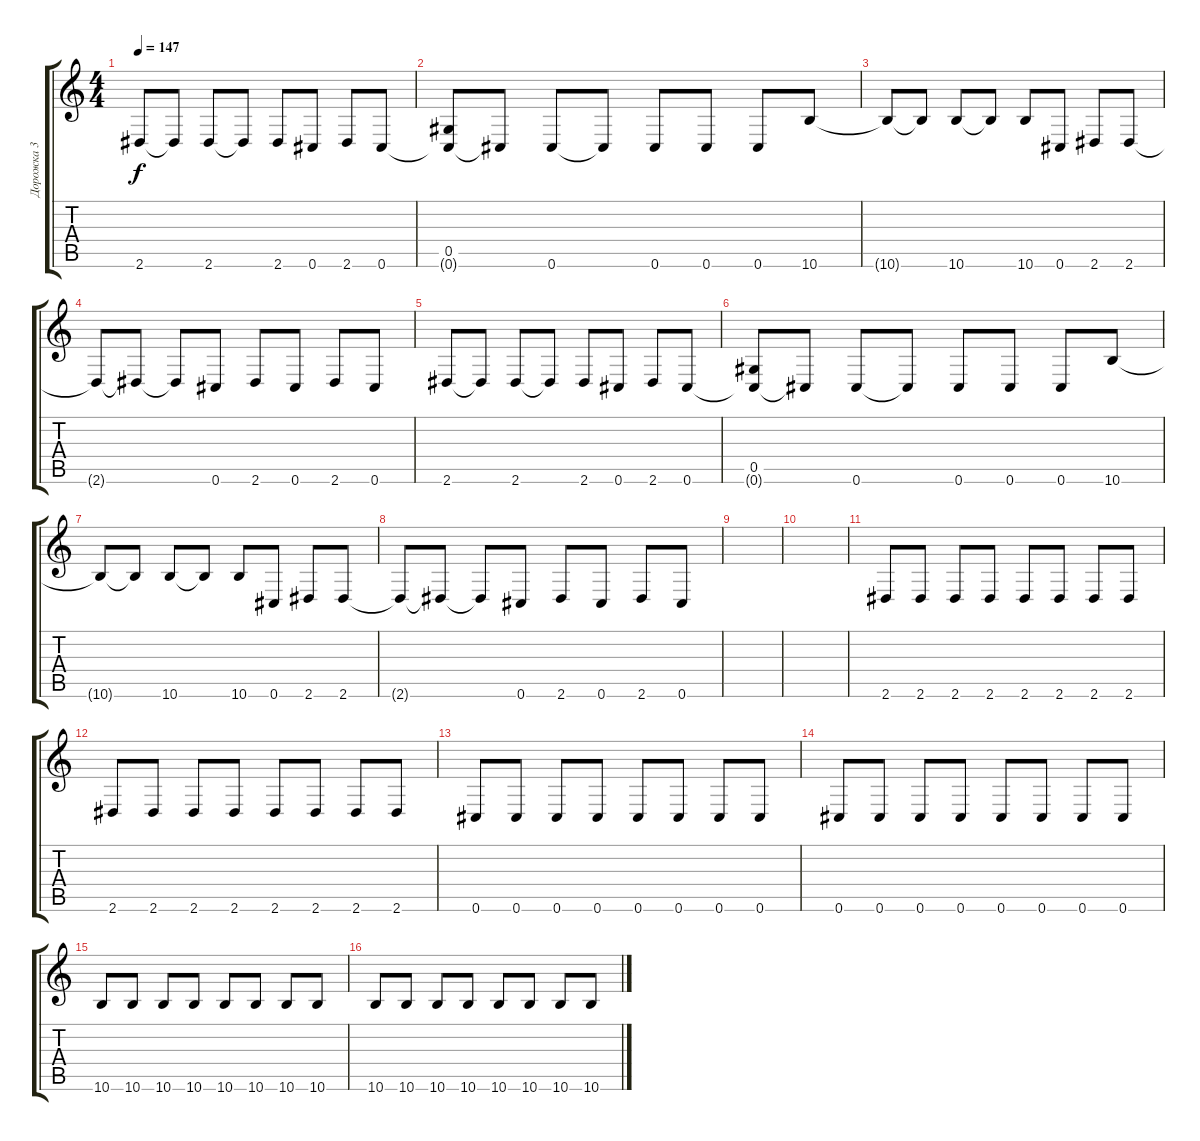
\track ("Дорожка 3" "Дорожка 3") {instrument electricbassfinger}
\staff {score tabs}
\tuning (Eb4 Bb3 Gb3 Db3 Ab2 Db2) {hide}
\ts (4 4)
\tempo 147
\clef g2
\ks c
2.6.8{dy f} 2.6{t}.8 2.6.8 2.6{t}.8 2.6.8 0.6.8 2.6.8 0.6.8 |
(0.5 0.6{t}).8 0.6{t}.8 0.6.8 0.6{t}.8 0.6.8 0.6.8 0.6.8 10.6.8 |
10.6{t}.8 10.6{t}.8 10.6.8 10.6{t}.8 10.6.8 0.6.8 2.6.8 2.6.8 |
2.6{t}.8 2.6{t}.8 2.6{t}.8 0.6.8 2.6.8 0.6.8 2.6.8 0.6.8 |
2.6.8 2.6{t}.8 2.6.8 2.6{t}.8 2.6.8 0.6.8 2.6.8 0.6.8 |
(0.5 0.6{t}).8 0.6{t}.8 0.6.8 0.6{t}.8 0.6.8 0.6.8 0.6.8 10.6.8 |
10.6{t}.8 10.6{t}.8 10.6.8 10.6{t}.8 10.6.8 0.6.8 2.6.8 2.6.8 |
2.6{t}.8 2.6{t}.8 2.6{t}.8 0.6.8 2.6.8 0.6.8 2.6.8 0.6.8 |
|
|
2.6.8 2.6.8 2.6.8 2.6.8 2.6.8 2.6.8 2.6.8 2.6.8 |
2.6.8 2.6.8 2.6.8 2.6.8 2.6.8 2.6.8 2.6.8 2.6.8 |
0.6.8 0.6.8 0.6.8 0.6.8 0.6.8 0.6.8 0.6.8 0.6.8 |
0.6.8 0.6.8 0.6.8 0.6.8 0.6.8 0.6.8 0.6.8 0.6.8 |
10.6.8 10.6.8 10.6.8 10.6.8 10.6.8 10.6.8 10.6.8 10.6.8 |
10.6.8 10.6.8 10.6.8 10.6.8 10.6.8 10.6.8 10.6.8 10.6.8
